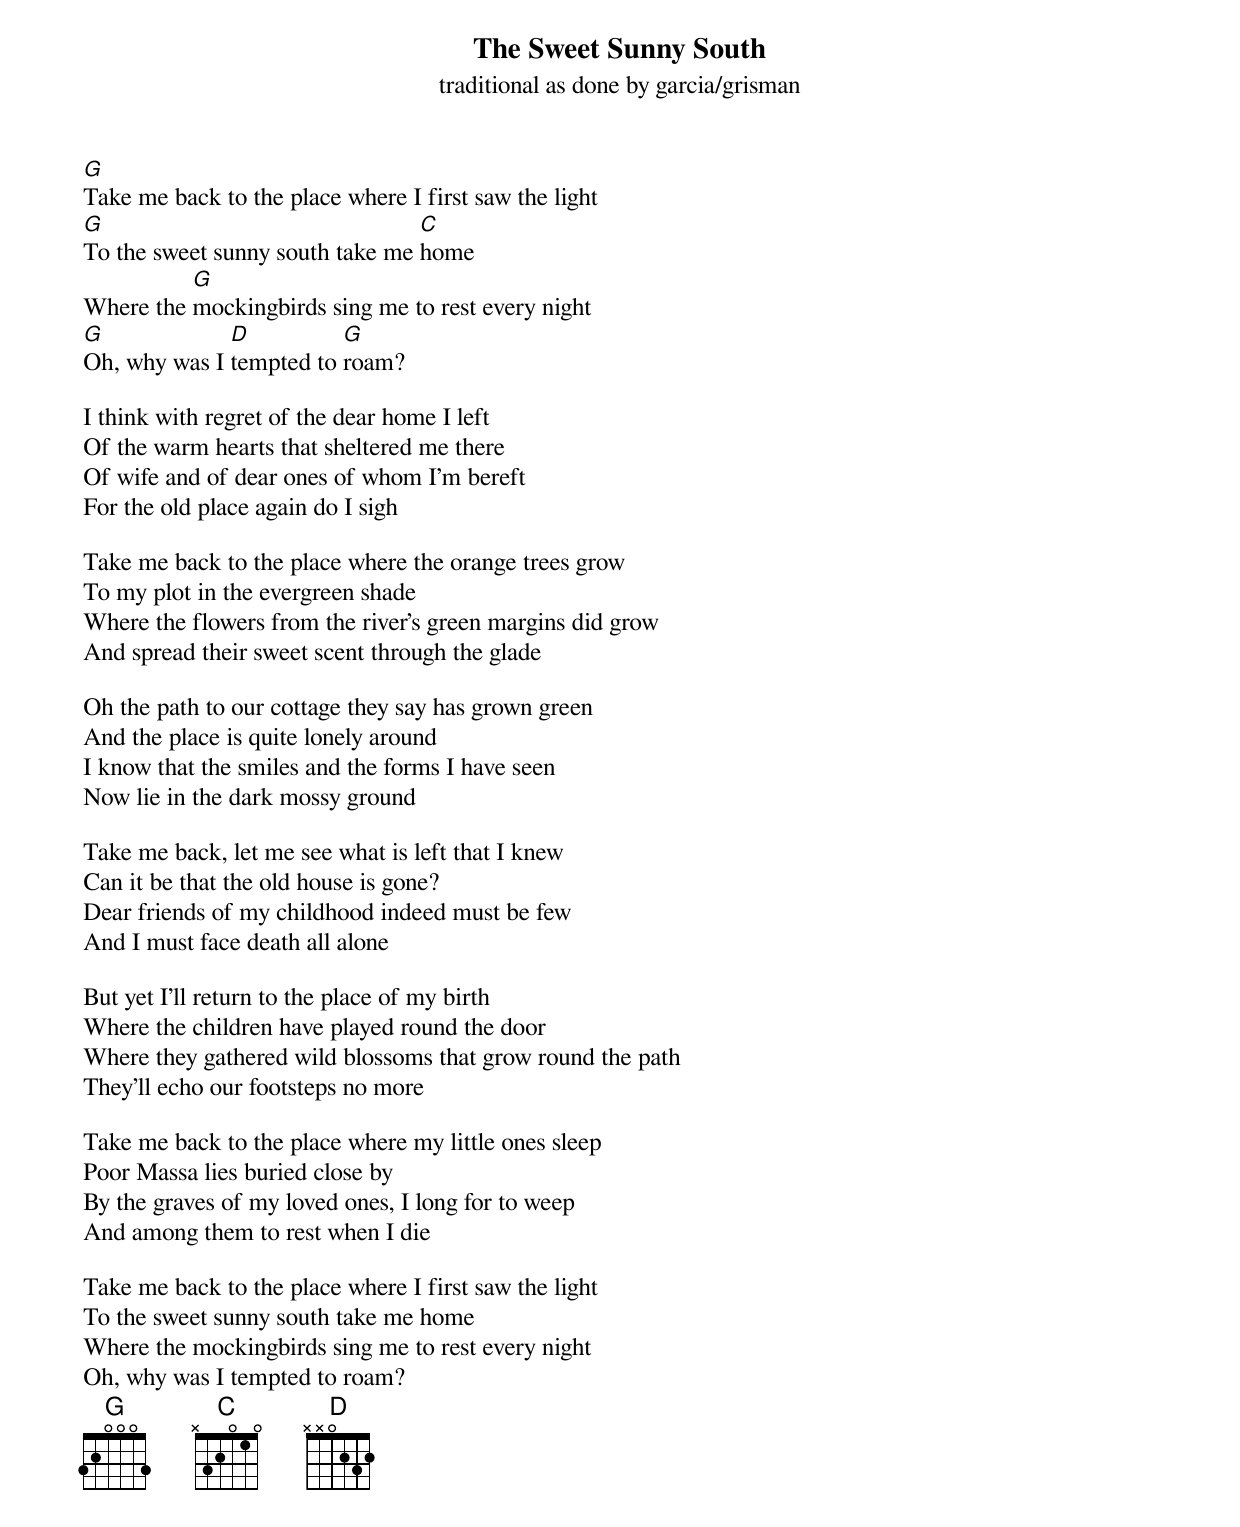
{title: The Sweet Sunny South}
{subtitle: traditional as done by garcia/grisman}

[G]Take me back to the place where I first saw the light
[G]To the sweet sunny south take me [C]home
Where the [G]mockingbirds sing me to rest every night
[G]Oh, why was I [D]tempted to [G]roam?

I think with regret of the dear home I left
Of the warm hearts that sheltered me there
Of wife and of dear ones of whom I'm bereft
For the old place again do I sigh

Take me back to the place where the orange trees grow
To my plot in the evergreen shade
Where the flowers from the river's green margins did grow
And spread their sweet scent through the glade

Oh the path to our cottage they say has grown green
And the place is quite lonely around
I know that the smiles and the forms I have seen
Now lie in the dark mossy ground

Take me back, let me see what is left that I knew
Can it be that the old house is gone?
Dear friends of my childhood indeed must be few
And I must face death all alone

But yet I'll return to the place of my birth
Where the children have played round the door
Where they gathered wild blossoms that grow round the path
They'll echo our footsteps no more

Take me back to the place where my little ones sleep
Poor Massa lies buried close by
By the graves of my loved ones, I long for to weep
And among them to rest when I die

Take me back to the place where I first saw the light
To the sweet sunny south take me home
Where the mockingbirds sing me to rest every night
Oh, why was I tempted to roam?
